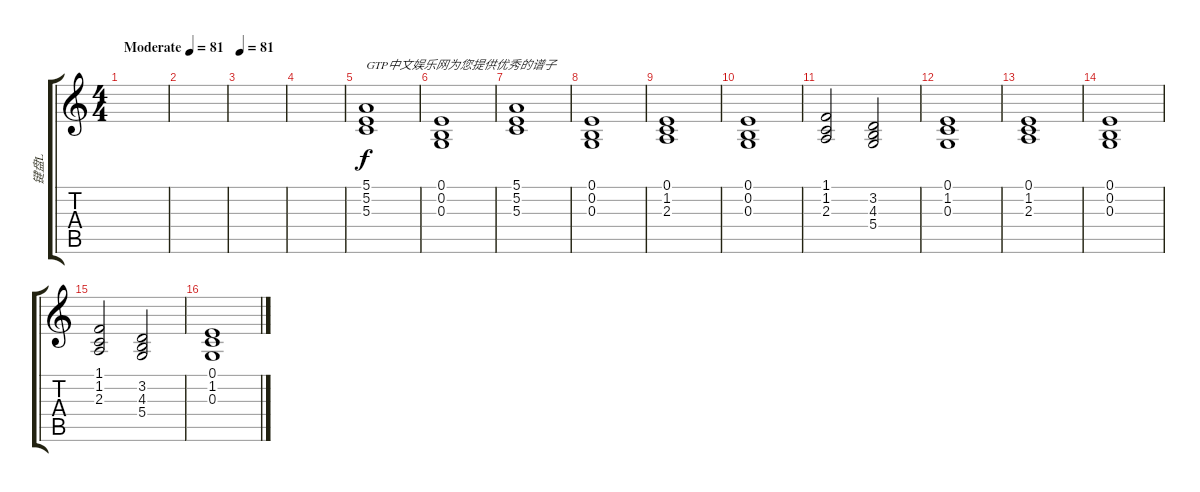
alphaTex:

\track ("键盘L" "键盘L") {instrument stringensemble1}
\staff {score tabs}
\tuning (E4 B3 G3 D3 A2 E2) {hide}
\ts (4 4)
\tempo (81 "Moderate")
\clef g2
\ks c
|
|
\tempo 81
|
|
(5.1 5.2 5.3).1{txt "GTP中文娱乐网为您提供优秀的谱子"} |
(0.1 0.2 0.3).1 |
(5.1 5.2 5.3).1 |
(0.1 0.2 0.3).1 |
(0.1 1.2 2.3).1{instrument pad2warm} |
(0.1 0.2 0.3).1 |
(1.1 1.2 2.3).2 (3.2 4.3 5.4).2 |
(0.1 1.2 0.3).1 |
(0.1 1.2 2.3).1 |
(0.1 0.2 0.3).1 |
(1.1 1.2 2.3).2 (3.2 4.3 5.4).2 |
(0.1 1.2 0.3).1
